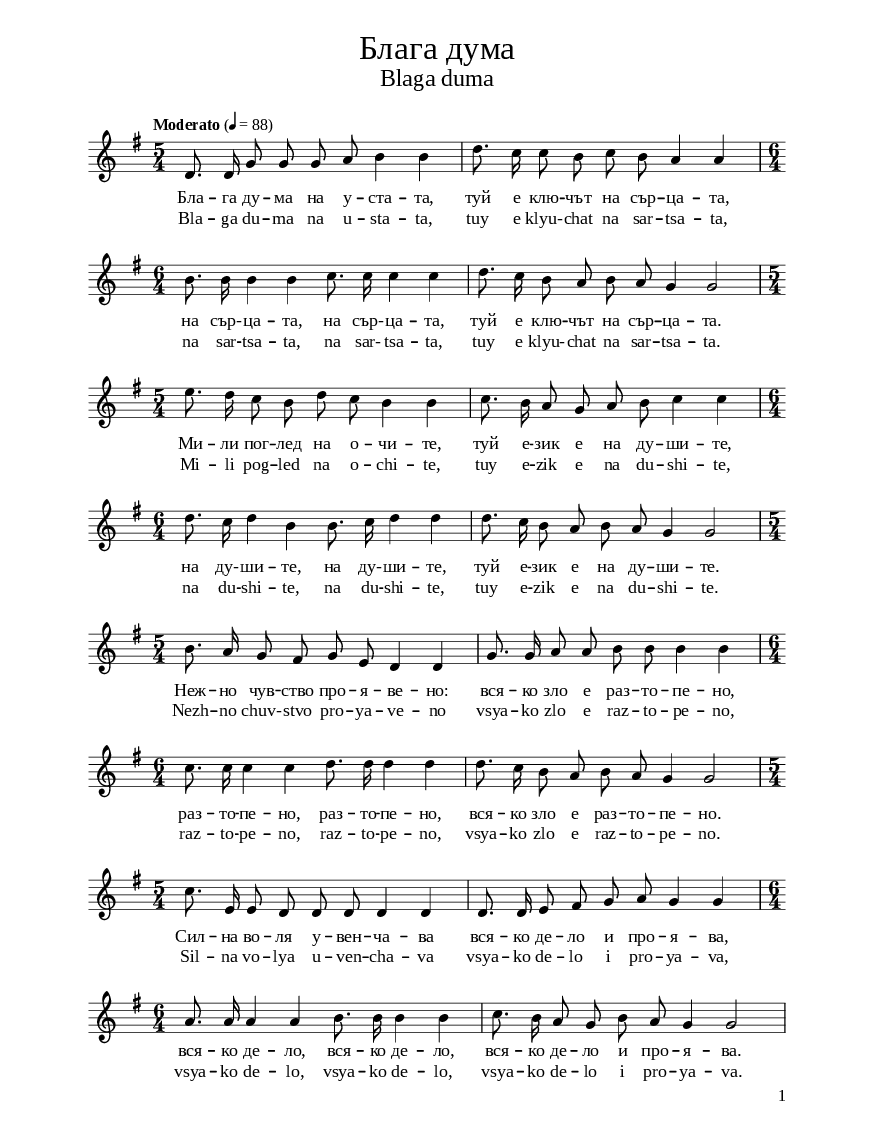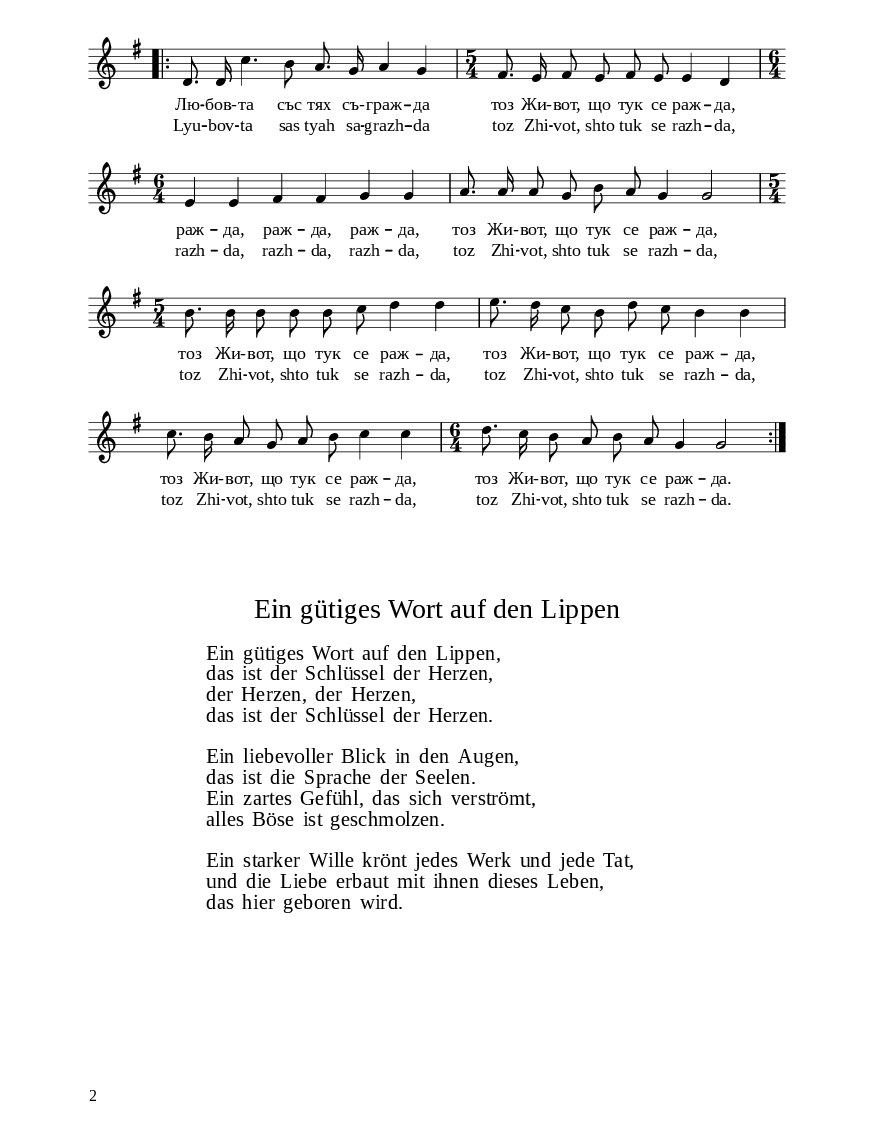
\version "2.24.0"

% include paper part and global functions
\include "include/globals.ily"

\bookpart {
  \label #'ref074
  \tocItem \markup "Блага дума – Blaga duma "
  \include "include/bookpart-paper.ily"
  \score {
    \include "include/score-layout.ily"

    \new Voice \absolute {
      \clef treble
      \key g \major
      \time 5/4
      \tempoFunc "Moderato" 4 "88"
      \autoBeamOff

      d'8. d'16 g'8 g' g' a' b'4 b' | d''8. c''16 c''8 b' c'' b' a'4 a' \break |

      \time 6/4  b'8. b'16 b'4 b' c''8. c''16 c''4 c'' | d''8. c''16 b'8 a' b' a' g'4 g'2 \break |

      \time 5/4  e''8. d''16 c''8 b' d'' c'' b'4 b' | c''8. b'16 a'8 g' a' b' c''4 c'' \break |

      \time 6/4  d''8. c''16 d''4 b' b'8. c''16 d''4 d'' | d''8. c''16 b'8 a' b' a' g'4 g'2 \break |

      \time 5/4  b'8. a'16 g'8 fis' g' e' d'4 d' | g'8. g'16 a'8 a' b' b' b'4 b' \break |

      \time 6/4  c''8. c''16 c''4 c'' d''8. d''16 d''4 d'' | d''8. c''16 b'8 a' b' a' g'4 g'2 \break |

      \time 5/4  c''8. e'16 e'8 d' d' d' d'4 d' | d'8. d'16 e'8 fis' g' a' g'4 g' | \break

      \time 6/4  a'8. a'16 a'4 a' b'8. b'16 b'4 b' | c''8. b'16 a'8 g' b' a' g'4 g'2 \break |


      \repeat volta 2 {
        d'8. d'16 c''4. b'8 a'8. g'16 a'4 g' | \time 5/4  fis'8. e'16 fis'8 e' fis' e' e'4 d' \break |

        \time 6/4  e'4 e' fis' fis' g' g' | a'8. a'16 a'8 g' b' a' g'4 g'2 \break |

        \time 5/4  b'8. b'16 b'8 b' b' c'' d''4 d'' | e''8. d''16 c''8 b' d'' c'' b'4 b' \break |

        c''8. b'16 a'8 g' a' b' c''4 c'' | \time 6/4  d''8. c''16 b'8 a' b' a' g'4 g'2 \break |
      }
    }

    \addlyrics {
      Бла -- га ду
      -- ма на у -- ста -- та, туй е клю -- чът на
      сър -- ца -- та, на "сър-" -- ца -- та, на "сър-" --
      ца -- та, туй е клю -- чът на сър -- ца -- та.
      Ми -- ли пог -- лед на о -- чи -- те, туй е --
      зик е на ду -- ши -- те, на "ду-" -- ши -- те, на
      "ду-" -- ши -- те, туй е -- зик е на ду -- ши --
      те. Неж -- но чув -- ство про -- я -- ве -- но:
      вся -- ко зло е раз -- то -- пе -- но, раз -- то
      -- пе -- но, раз -- то -- пе -- но, вся -- ко зло
      е раз -- то -- пе -- но. Сил -- на во -- ля у --
      вен -- ча -- ва вся -- ко де -- ло и про -- я --
      ва, вся -- ко де -- ло, вся -- ко де -- ло, вся
      -- ко де -- ло и про -- я -- ва. Лю -- "бов-" -- та
      със тях "съ-" -- граж -- да тоз "Жи-" -- вот, що тук
      се раж -- да, раж -- да, раж -- да, раж -- да,
      тоз "Жи-" -- вот, що тук се раж -- да, тоз "Жи-" --
      вот, що тук се раж -- да, тоз "Жи-" -- вот, що
      тук се раж -- да, тоз "Жи-" -- вот, що тук се раж
      -- да, тоз "Жи-" -- вот, що тук се раж -- да.
    }
    \addlyrics {
      Bla -- ga du -- ma
      na u -- sta -- ta, tuy e "klyu-" -- chat na sar -- tsa -- ta, na
      sar -- tsa -- ta, na "sar-" -- tsa -- ta, tuy e "klyu-" -- chat na sar
      -- tsa -- ta. Mi -- li pog -- led na o -- chi -- te, tuy e --
      zik e na du -- shi -- te, na du -- shi -- te, na du -- shi --
      te, tuy e -- zik e na du -- shi -- te. Nezh -- no "chuv-" -- stvo
      pro -- ya -- ve -- no vsya -- ko zlo e raz -- to -- pe -- no, raz
      -- to -- pe -- no, raz -- to -- pe -- no, vsya -- ko zlo e raz
      -- to -- pe -- no. Sil -- na vo -- lya u -- ven -- cha -- va vsya
      -- ko de -- lo i pro -- ya -- va, vsya -- ko de -- lo, vsya --
      ko de -- lo, vsya -- ko de -- lo i pro -- ya -- va. Lyu -- bov
      -- ta sas tyah sa -- grazh -- da toz Zhi -- vot, shto tuk se razh
      -- da, razh -- da, razh -- da, razh -- da, toz Zhi -- vot,
      shto tuk se razh -- da, toz Zhi -- vot, shto tuk se razh --
      da, toz Zhi -- vot, shto tuk se razh -- da, toz Zhi -- vot,
      shto tuk se razh -- da, toz Zhi -- vot, shto tuk se razh --
      da.}
      
      \header {
        title = \titleFunc "Блага дума" "Blaga duma"
      }

      \midi{}

    } % score


 \markup \empty-two
    
    % include foreign translation(s) of the song
    \version "2.24.0"

\markup \fill-line { \fontsize #deTitleFontSize "Ein gütiges Wort auf den Lippen" }
\markup \null
\markup \null
\markup \fontsize #deCoupletFontSize {
  \hspace #10
  \override #`(baseline-skip . ,deCoupletBaselineSkip)

  \column {
    \line { " "Ein gütiges Wort auf den Lippen, }

    \line { " "das ist der Schlüssel der Herzen,}

    \line { " "der Herzen, der Herzen,}

    \line { " "das ist der Schlüssel der Herzen.}
    \line { " " }

    \line { " "Ein liebevoller Blick in den Augen,}

    \line { " "das ist die Sprache der Seelen.}

    \line { " "Ein zartes Gefühl, das sich verströmt,}

    \line { " "alles Böse ist geschmolzen.}
    \line { " " }

    \line { " "Ein starker Wille krönt jedes Werk und jede Tat,}

    \line { " "und die Liebe erbaut mit ihnen dieses Leben, }

    \line { " "das hier geboren wird.}

  }
}


  } % bookpart
